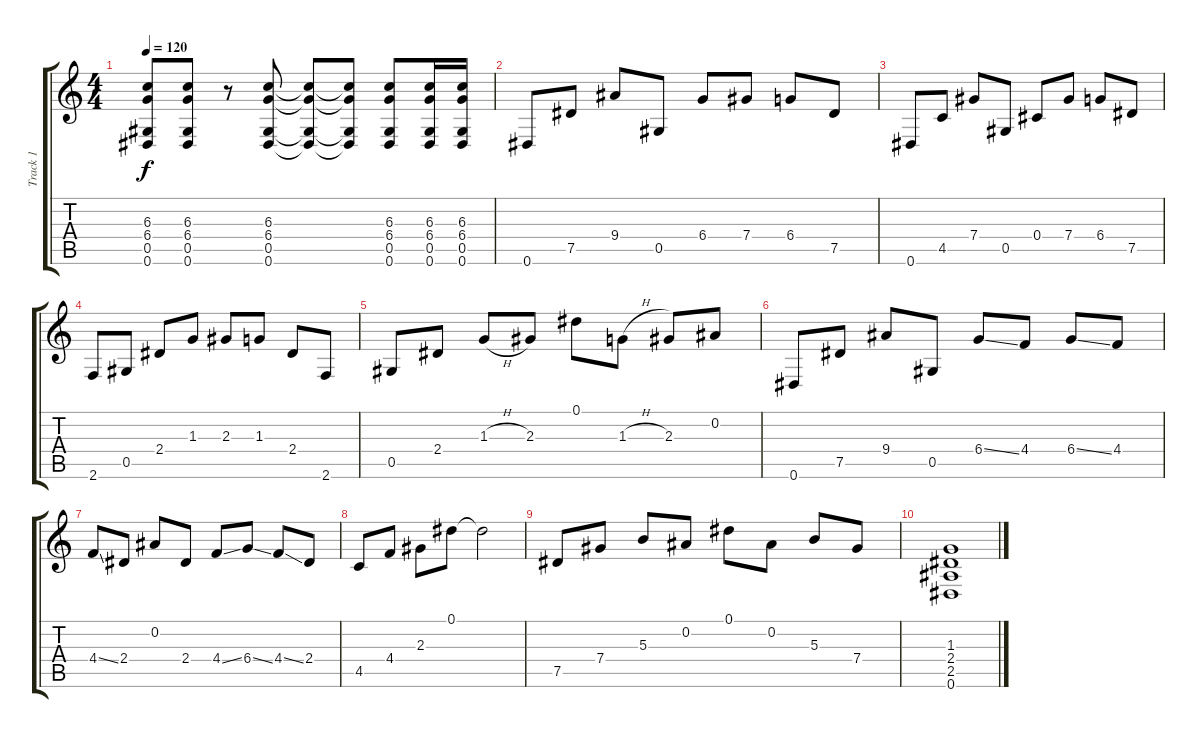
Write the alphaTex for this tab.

\track ("Track 1" "Track 1") {instrument acousticguitarnylon}
\staff {score tabs}
\tuning (Eb4 Bb3 Gb3 Db3 Ab2 Eb2) {hide}
\ts (4 4)
\tempo 120
\clef g2
\ks c
(6.3 6.4 0.5 0.6).8{dy f} (6.3 6.4 0.5 0.6).8 r.8 (6.3 6.4 0.5 0.6).8 (6.3{t} 6.4{t} 0.5{t} 0.6{t}).8 (6.3{t} 6.4{t} 0.5{t} 0.6{t}).8 (6.3 6.4 0.5 0.6).8 (6.3 6.4 0.5 0.6).16 (6.3 6.4 0.5 0.6).16 |
0.6.8 7.5.8 9.4.8 0.5.8 6.4.8 7.4.8 6.4.8 7.5.8 |
0.6.8 4.5.8 7.4.8 0.5.8 0.4.8 7.4.8 6.4.8 7.5.8 |
2.6.8 0.5.8 2.4.8 1.3.8 2.3.8 1.3.8 2.4.8 2.6.8 |
0.5.8 2.4.8 1.3{h}.8 2.3.8 0.1.8 1.3{h}.8 2.3.8 0.2.8 |
0.6.8 7.5.8 9.4.8 0.5.8 6.4{ss}.8 4.4.8 6.4{ss}.8 4.4.8 |
4.4{ss}.8 2.4.8 0.2.8 2.4.8 4.4{ss}.8 6.4{ss}.8 4.4{ss}.8 2.4.8 |
4.5.8 4.4.8 2.3.8 0.1.8 0.1{t}.2 |
7.5.8 7.4.8 5.3.8 0.2.8 0.1.8 0.2.8 5.3.8 7.4.8 |
(1.3 2.4 2.5 0.6).1
